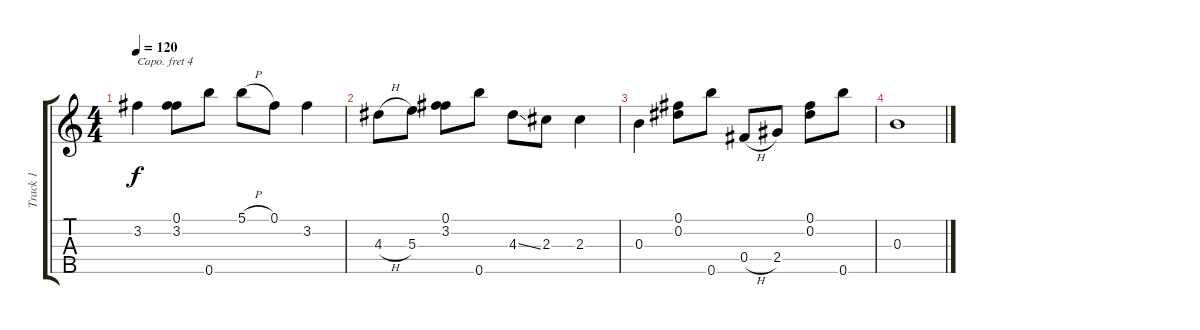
\track ("Track 1" "Track 1") {instrument acousticguitarsteel}
\staff {score tabs}
\capo 4
\tuning (D4 B3 G3 D3 G4) {hide}
\ts (4 4)
\tempo 120
\clef g2
\ks c
3.2.4{dy f} (0.1 3.2).8 0.5.8 5.1{h}.8 0.1.8 3.2.4 |
4.3{h}.8 5.3.8 (0.1 3.2).8 0.5.8 4.3{ss}.8 2.3.8 2.3.4 |
0.3.4 (0.1 0.2).8 0.5.8 0.4{h}.8 2.4.8 (0.1 0.2).8 0.5.8 |
0.3.1
